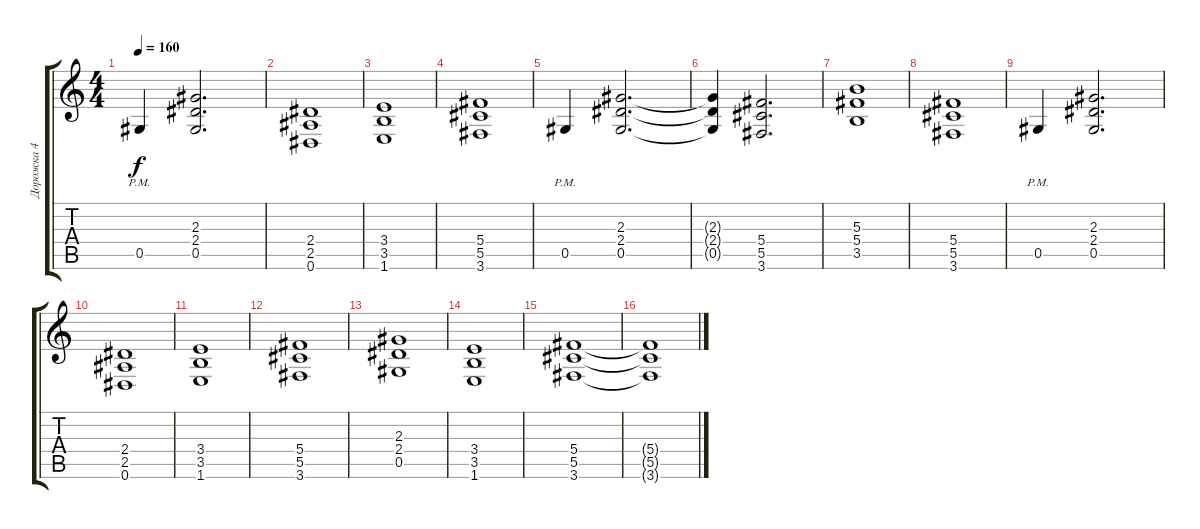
\track ("Дорожка 4" "Дорожка 4") {instrument overdrivenguitar}
\staff {score tabs}
\tuning (Eb4 Bb3 Gb3 Db3 Ab2 Eb2) {hide}
\ts (4 4)
\tempo 160
\clef g2
\ks c
0.5{pm}.4{dy f} (2.3 2.4 0.5).2{d} |
(2.4 2.5 0.6).1 |
(3.4 3.5 1.6).1 |
(5.4 5.5 3.6).1 |
0.5{pm}.4 (2.3 2.4 0.5).2{d} |
(2.3{t} 2.4{t} 0.5{t}).4 (5.4 5.5 3.6).2{d} |
(5.3 5.4 3.5).1 |
(5.4 5.5 3.6).1 |
0.5{pm}.4 (2.3 2.4 0.5).2{d} |
(2.4 2.5 0.6).1 |
(3.4 3.5 1.6).1 |
(5.4 5.5 3.6).1 |
(2.3 2.4 0.5).1 |
(3.4 3.5 1.6).1 |
(5.4 5.5 3.6).1 |
(5.4{t} 5.5{t} 3.6{t}).1
